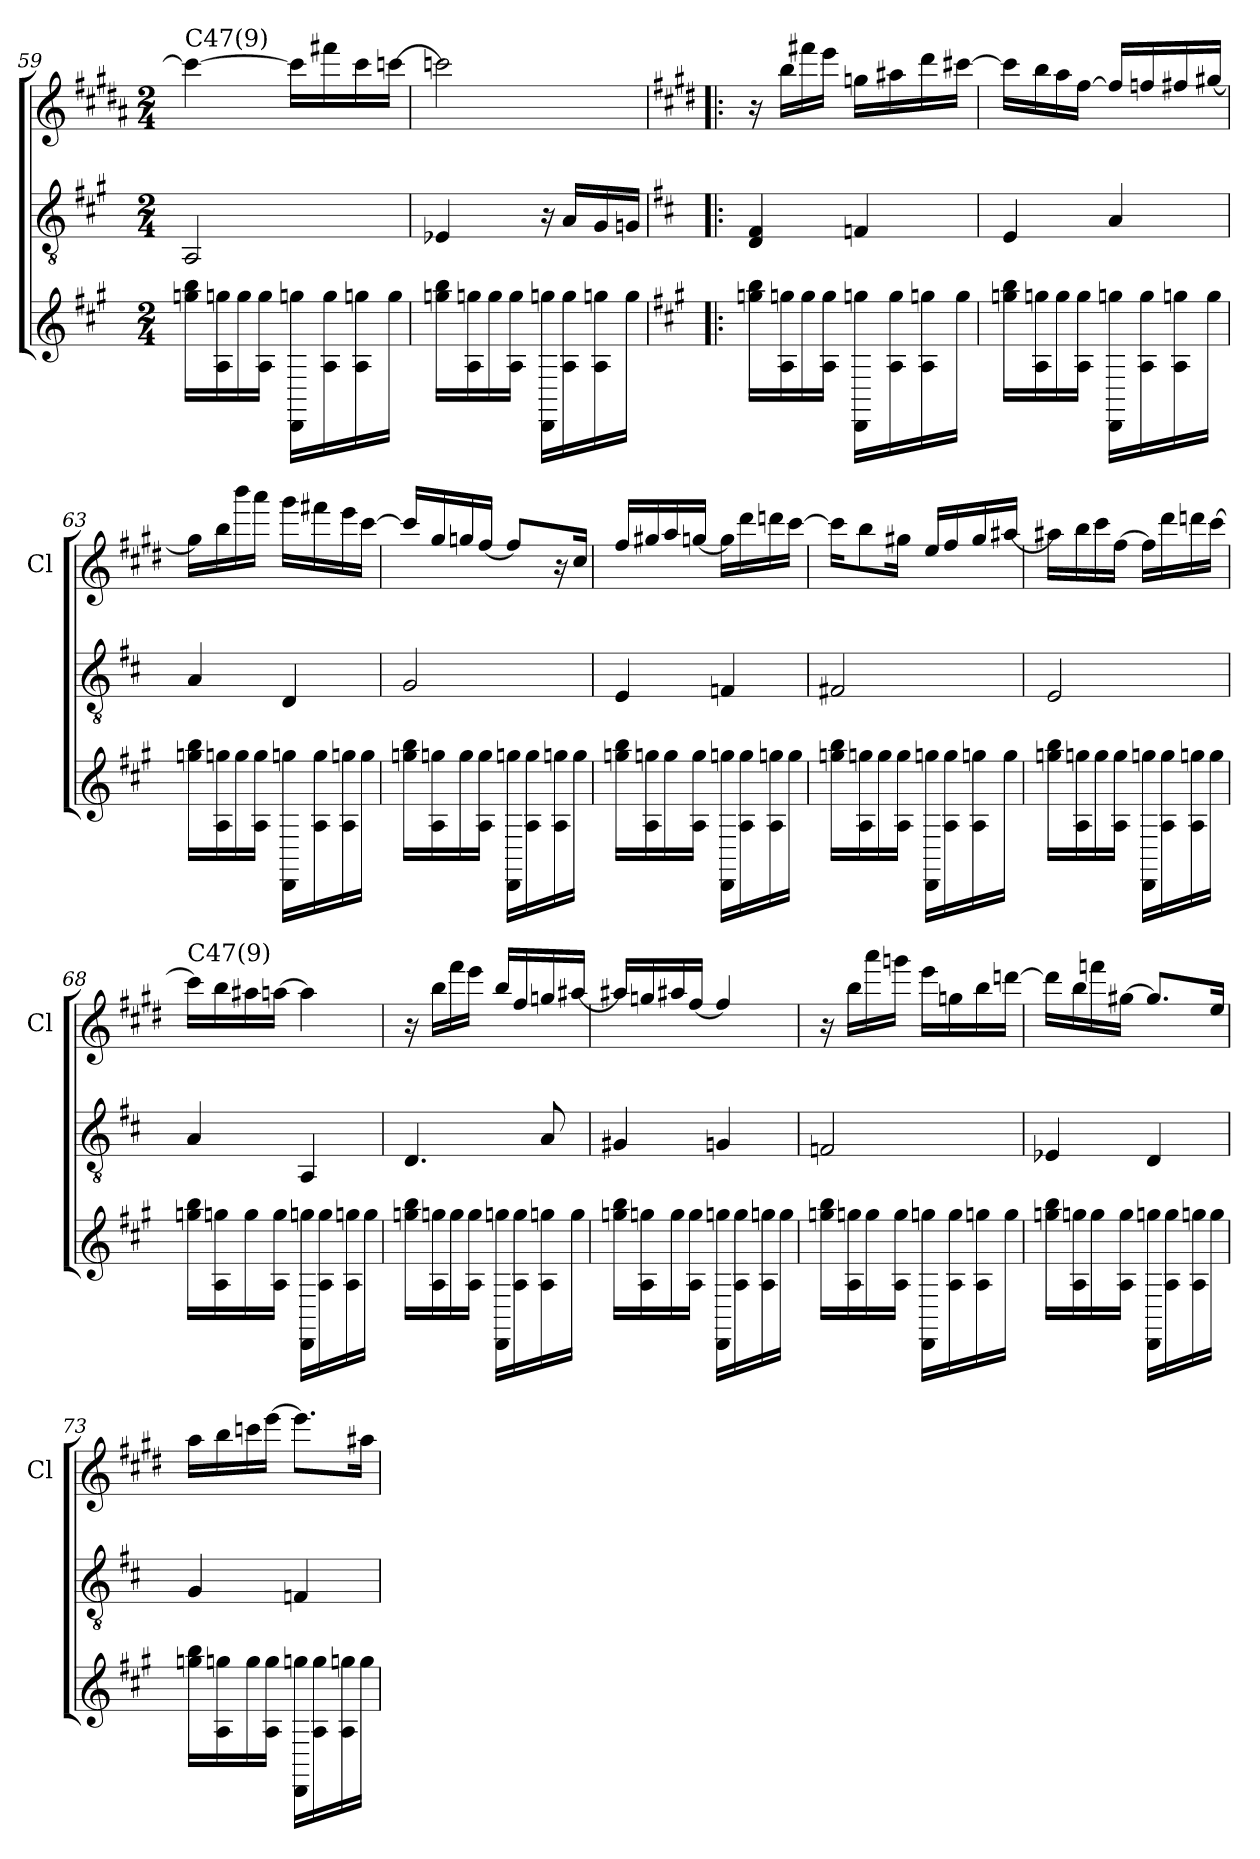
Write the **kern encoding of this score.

**kern	**kern	**kern
*part3	*part2	*part1
*staff3	*staff2	*staff1
*	*	*I'Cl
*clefG2	*clefGv2	*clefG2
*ITrd-7c-12	*	*ITrd1c2
*k[f#c#g#]	*k[f#c#g#]	*k[f#c#g#]
*A:	*A:	*A:
*M2/4	*M2/4	*M2/4
=59	=59	=59
!	!	!LO:TX:a:t=C47(9)
16gggn\ 16bbb\LL	2AA/	4bb\_
16a\ 16gggn\	.	.
16ggg\	.	.
16a\ 16ggg\JJ	.	.
16D\ 16gggn\LL	.	16bb\LL]
16a\ 16ggg\	.	16eeen\
16a\ 16gggn\	.	16bb\
16ggg\JJ	.	[16bb-X\JJ
=60	=60	=60
16gggn\ 16bbb\LL	4E-X/	2bb-X\]
16a\ 16gggn\	.	.
16ggg\	.	.
16a\ 16ggg\JJ	.	.
16D\ 16gggn\LL	16r	.
16a\ 16ggg\	16A/LL	.
16a\ 16gggn\	16G#/	.
16ggg\JJ	16Gn/JJ	.
=61!|:	=61!|:	=61!|:
*	*k[f#c#]	*k[f#c#]
*	*D:	*D:
16gggn\ 16bbb\LL	4D/ 4F#/	16r
16a\ 16gggn\	.	16aa\LL
16ggg\	.	16eeen\
16a\ 16ggg\JJ	.	16ddd\JJ
16D\ 16gggn\LL	4Fn/	16ffn\LL
16a\ 16ggg\	.	16gg#X\
16a\ 16gggn\	.	16ccc#\
16ggg\JJ	.	[16bbn\JJ
!!LO:LB:g=z
=62	=62	=62
16gggn\ 16bbb\LL	4E/	16bb\LL]
16a\ 16gggn\	.	16aa\
16ggg\	.	16gg\
16a\ 16ggg\JJ	.	[16ee\JJ
16D\ 16gggn\LL	4A/	16ee/LL]
16a\ 16ggg\	.	16ee-X/
16a\ 16gggn\	.	16een/
16ggg\JJ	.	[16ff#X/JJ
=63	=63	=63
16gggn\ 16bbb\LL	4A/	16ff#\LL]
16a\ 16gggn\	.	16aa\
16ggg\	.	16aaa\
16a\ 16ggg\JJ	.	16ggg\JJ
16D\ 16gggn\LL	4D/	16fff#\LL
16a\ 16ggg\	.	16eeen\
16a\ 16gggn\	.	16ddd\
16ggg\JJ	.	[16bb\JJ
=64	=64	=64
16gggn\ 16bbb\LL	2G/	16bb/LL]
16a\ 16gggn\	.	16ff#/
16ggg\	.	16ffn/
16a\ 16ggg\JJ	.	[16ee/JJ
16D\ 16gggn\LL	.	8ee/L]
16a\ 16ggg\	.	.
16a\ 16gggn\	.	16r
16ggg\JJ	.	16b/Jk
=65	=65	=65
16gggn\ 16bbb\LL	4E/	16ee/LL
16a\ 16gggn\	.	16ff#X/
16ggg\	.	16gg/
16a\ 16ggg\JJ	.	[16ffn/JJ
16D\ 16gggn\LL	4Fn/	16ffn\LL]
16a\ 16ggg\	.	16ccc#\
16a\ 16gggn\	.	16cccn\
16ggg\JJ	.	[16bb\JJ
!!LO:LB:g=z
=66	=66	=66
16gggn\ 16bbb\LL	2F#X/	16bb\KL]
16a\ 16gggn\	.	8aa\
16ggg\	.	.
16a\ 16ggg\JJ	.	16ff#X\Jk
16D\ 16gggn\LL	.	16dd/LL
16a\ 16ggg\	.	16ee/
16a\ 16gggn\	.	16ff#/
16ggg\JJ	.	[16gg#X/JJ
=67	=67	=67
16gggn\ 16bbb\LL	2E/	16gg#X\LL]
16a\ 16gggn\	.	16aa\
16ggg\	.	16bb\
16a\ 16ggg\JJ	.	[16ee\JJ
16D\ 16gggn\LL	.	16ee\LL]
16a\ 16ggg\	.	16ccc#\
16a\ 16gggn\	.	16cccn\
16ggg\JJ	.	[16bb\JJ
=68	=68	=68
!	!	!LO:TX:a:t=C47(9)
16gggn\ 16bbb\LL	4A/	16bb\LL]
16a\ 16gggn\	.	16aa\
16ggg\	.	16gg#X\
16a\ 16ggg\JJ	.	[16ggn\JJ
16D\ 16gggn\LL	4AA/	4gg\]
16a\ 16ggg\	.	.
16a\ 16gggn\	.	.
16ggg\JJ	.	.
=69	=69	=69
16gggn\ 16bbb\LL	4.D/	16r
16a\ 16gggn\	.	16aa\LL
16ggg\	.	16eee\
16a\ 16ggg\JJ	.	16ddd\JJ
16D\ 16gggn\LL	.	16aa/LL
16a\ 16ggg\	.	16ee/
16a\ 16gggn\	8A/	16ffn/
16ggg\JJ	.	[16gg#X/JJ
!!LO:LB:g=z
=70	=70	=70
16gggn\ 16bbb\LL	4G#X/	16gg#X/LL]
16a\ 16gggn\	.	16ffn/
16ggg\	.	16gg#X/
16a\ 16ggg\JJ	.	[16ee/JJ
16D\ 16gggn\LL	4Gn/	4ee/]
16a\ 16ggg\	.	.
16a\ 16gggn\	.	.
16ggg\JJ	.	.
=71	=71	=71
16gggn\ 16bbb\LL	2Fn/	16r
16a\ 16gggn\	.	16aa\LL
16ggg\	.	16ggg\
16a\ 16ggg\JJ	.	16fffn\JJ
16D\ 16gggn\LL	.	16ddd\LL
16a\ 16ggg\	.	16ffn\
16a\ 16gggn\	.	16aa\
16ggg\JJ	.	[16cccn\JJ
=72	=72	=72
16gggn\ 16bbb\LL	4E-X/	16cccn\LL]
16a\ 16gggn\	.	16aa\
16ggg\	.	16eee-X\
16a\ 16ggg\JJ	.	[16ff#X\JJ
16D\ 16gggn\LL	4D/	8.ff#/L]
16a\ 16ggg\	.	.
16a\ 16gggn\	.	.
16ggg\JJ	.	16dd/Jk
=73	=73	=73
16gggn\ 16bbb\LL	4G/	16gg\LL
16a\ 16gggn\	.	16aa\
16ggg\	.	16bb-X\
16a\ 16ggg\JJ	.	[16ddd\JJ
16D\ 16gggn\LL	4Fn/	8.ddd\L]
16a\ 16ggg\	.	.
16a\ 16gggn\	.	.
16ggg\JJ	.	16gg#X\Jk
=	=	=
*-	*-	*-
